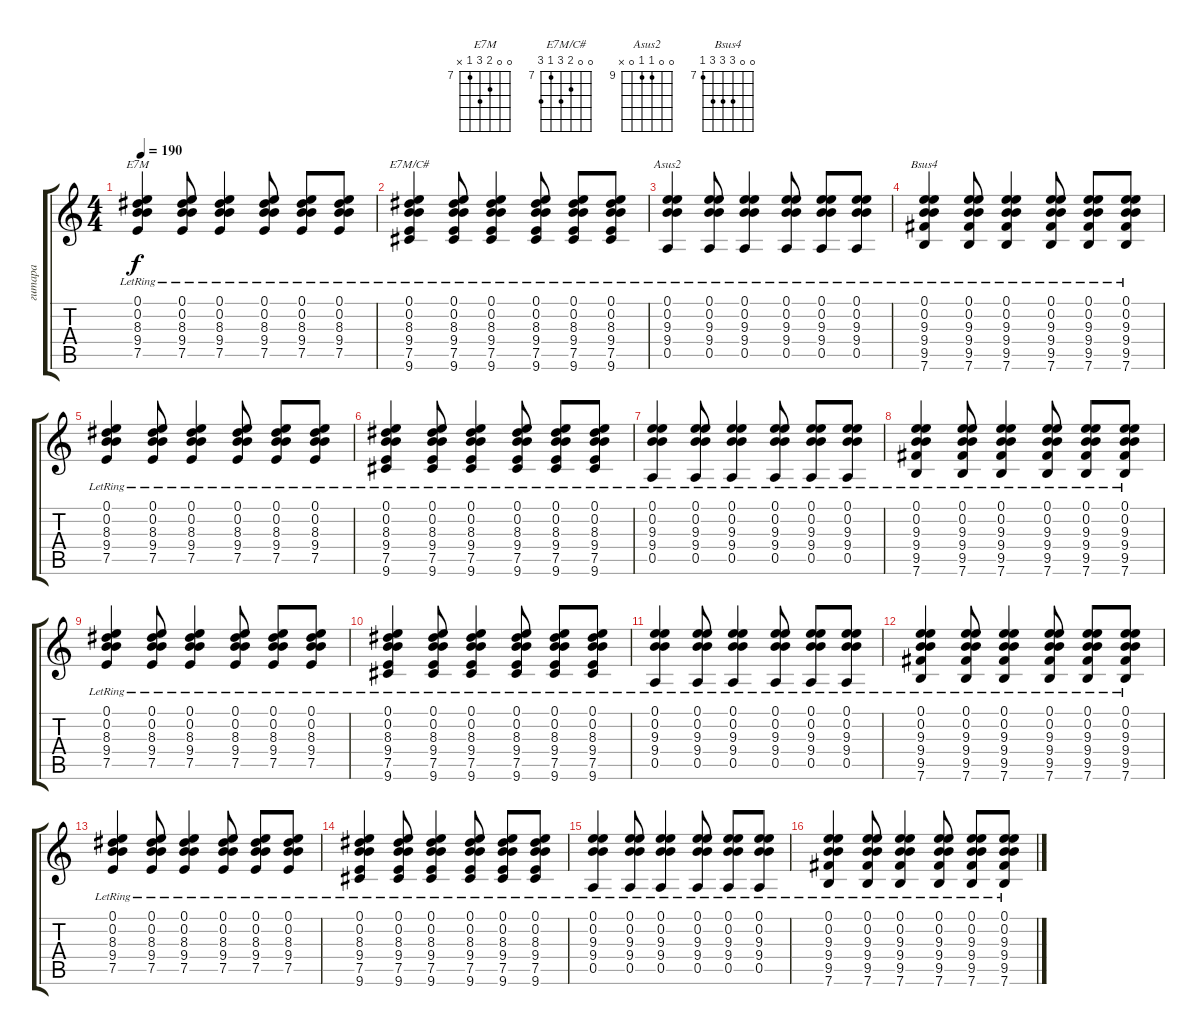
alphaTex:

\track ("гитара" "гитара") {instrument acousticguitarnylon}
\staff {score tabs}
\tuning (E4 B3 G3 D3 A2 E2) {hide}
\chord ("E7M" 0 0 8 9 7 x) {firstfret 7}
\chord ("E7M/C#" 0 0 8 9 7 9) {firstfret 7}
\chord ("Asus2" 0 0 9 9 0 x) {firstfret 9}
\chord ("Bsus4" 0 0 9 9 9 7) {firstfret 7}
\ts (4 4)
\tempo 190
\clef g2
\ks c
(0.1{lr} 0.2{lr} 8.3{lr} 9.4{lr} 7.5{lr}).4{ch "E7M" dy f} (0.1{lr} 0.2{lr} 8.3{lr} 9.4{lr} 7.5{lr}).8 (0.1{lr} 0.2{lr} 8.3{lr} 9.4{lr} 7.5{lr}).4 (0.1{lr} 0.2{lr} 8.3{lr} 9.4{lr} 7.5{lr}).8 (0.1{lr} 0.2{lr} 8.3{lr} 9.4{lr} 7.5{lr}).8 (0.1{lr} 0.2{lr} 8.3{lr} 9.4{lr} 7.5{lr}).8 |
(0.1{lr} 0.2{lr} 8.3{lr} 9.4{lr} 7.5{lr} 9.6{lr}).4{ch "E7M/C#"} (0.1{lr} 0.2{lr} 8.3{lr} 9.4{lr} 7.5{lr} 9.6{lr}).8 (0.1{lr} 0.2{lr} 8.3{lr} 9.4{lr} 7.5{lr} 9.6{lr}).4 (0.1{lr} 0.2{lr} 8.3{lr} 9.4{lr} 7.5{lr} 9.6{lr}).8 (0.1{lr} 0.2{lr} 8.3{lr} 9.4{lr} 7.5{lr} 9.6{lr}).8 (0.1{lr} 0.2{lr} 8.3{lr} 9.4{lr} 7.5{lr} 9.6{lr}).8 |
(0.1{lr} 0.2{lr} 9.3{lr} 9.4{lr} 0.5{lr}).4{ch "Asus2"} (0.1{lr} 0.2{lr} 9.3{lr} 9.4{lr} 0.5{lr}).8 (0.1{lr} 0.2{lr} 9.3{lr} 9.4{lr} 0.5{lr}).4 (0.1{lr} 0.2{lr} 9.3{lr} 9.4{lr} 0.5{lr}).8 (0.1{lr} 0.2{lr} 9.3{lr} 9.4{lr} 0.5{lr}).8 (0.1{lr} 0.2{lr} 9.3{lr} 9.4{lr} 0.5{lr}).8 |
(0.1{lr} 0.2{lr} 9.3{lr} 9.4{lr} 9.5{lr} 7.6{lr}).4{ch "Bsus4"} (0.1{lr} 0.2{lr} 9.3{lr} 9.4{lr} 9.5{lr} 7.6{lr}).8 (0.1{lr} 0.2{lr} 9.3{lr} 9.4{lr} 9.5{lr} 7.6{lr}).4 (0.1{lr} 0.2{lr} 9.3{lr} 9.4{lr} 9.5{lr} 7.6{lr}).8 (0.1{lr} 0.2{lr} 9.3{lr} 9.4{lr} 9.5{lr} 7.6{lr}).8 (0.1{lr} 0.2{lr} 9.3{lr} 9.4{lr} 9.5{lr} 7.6{lr}).8 |
(0.1{lr} 0.2{lr} 8.3{lr} 9.4{lr} 7.5{lr}).4 (0.1{lr} 0.2{lr} 8.3{lr} 9.4{lr} 7.5{lr}).8 (0.1{lr} 0.2{lr} 8.3{lr} 9.4{lr} 7.5{lr}).4 (0.1{lr} 0.2{lr} 8.3{lr} 9.4{lr} 7.5{lr}).8 (0.1{lr} 0.2{lr} 8.3{lr} 9.4{lr} 7.5{lr}).8 (0.1{lr} 0.2{lr} 8.3{lr} 9.4{lr} 7.5{lr}).8 |
(0.1{lr} 0.2{lr} 8.3{lr} 9.4{lr} 7.5{lr} 9.6{lr}).4 (0.1{lr} 0.2{lr} 8.3{lr} 9.4{lr} 7.5{lr} 9.6{lr}).8 (0.1{lr} 0.2{lr} 8.3{lr} 9.4{lr} 7.5{lr} 9.6{lr}).4 (0.1{lr} 0.2{lr} 8.3{lr} 9.4{lr} 7.5{lr} 9.6{lr}).8 (0.1{lr} 0.2{lr} 8.3{lr} 9.4{lr} 7.5{lr} 9.6{lr}).8 (0.1{lr} 0.2{lr} 8.3{lr} 9.4{lr} 7.5{lr} 9.6{lr}).8 |
(0.1{lr} 0.2{lr} 9.3{lr} 9.4{lr} 0.5{lr}).4 (0.1{lr} 0.2{lr} 9.3{lr} 9.4{lr} 0.5{lr}).8 (0.1{lr} 0.2{lr} 9.3{lr} 9.4{lr} 0.5{lr}).4 (0.1{lr} 0.2{lr} 9.3{lr} 9.4{lr} 0.5{lr}).8 (0.1{lr} 0.2{lr} 9.3{lr} 9.4{lr} 0.5{lr}).8 (0.1{lr} 0.2{lr} 9.3{lr} 9.4{lr} 0.5{lr}).8 |
(0.1{lr} 0.2{lr} 9.3{lr} 9.4{lr} 9.5{lr} 7.6{lr}).4 (0.1{lr} 0.2{lr} 9.3{lr} 9.4{lr} 9.5{lr} 7.6{lr}).8 (0.1{lr} 0.2{lr} 9.3{lr} 9.4{lr} 9.5{lr} 7.6{lr}).4 (0.1{lr} 0.2{lr} 9.3{lr} 9.4{lr} 9.5{lr} 7.6{lr}).8 (0.1{lr} 0.2{lr} 9.3{lr} 9.4{lr} 9.5{lr} 7.6{lr}).8 (0.1{lr} 0.2{lr} 9.3{lr} 9.4{lr} 9.5{lr} 7.6{lr}).8 |
(0.1{lr} 0.2{lr} 8.3{lr} 9.4{lr} 7.5{lr}).4 (0.1{lr} 0.2{lr} 8.3{lr} 9.4{lr} 7.5{lr}).8 (0.1{lr} 0.2{lr} 8.3{lr} 9.4{lr} 7.5{lr}).4 (0.1{lr} 0.2{lr} 8.3{lr} 9.4{lr} 7.5{lr}).8 (0.1{lr} 0.2{lr} 8.3{lr} 9.4{lr} 7.5{lr}).8 (0.1{lr} 0.2{lr} 8.3{lr} 9.4{lr} 7.5{lr}).8 |
(0.1{lr} 0.2{lr} 8.3{lr} 9.4{lr} 7.5{lr} 9.6{lr}).4 (0.1{lr} 0.2{lr} 8.3{lr} 9.4{lr} 7.5{lr} 9.6{lr}).8 (0.1{lr} 0.2{lr} 8.3{lr} 9.4{lr} 7.5{lr} 9.6{lr}).4 (0.1{lr} 0.2{lr} 8.3{lr} 9.4{lr} 7.5{lr} 9.6{lr}).8 (0.1{lr} 0.2{lr} 8.3{lr} 9.4{lr} 7.5{lr} 9.6{lr}).8 (0.1{lr} 0.2{lr} 8.3{lr} 9.4{lr} 7.5{lr} 9.6{lr}).8 |
(0.1{lr} 0.2{lr} 9.3{lr} 9.4{lr} 0.5{lr}).4 (0.1{lr} 0.2{lr} 9.3{lr} 9.4{lr} 0.5{lr}).8 (0.1{lr} 0.2{lr} 9.3{lr} 9.4{lr} 0.5{lr}).4 (0.1{lr} 0.2{lr} 9.3{lr} 9.4{lr} 0.5{lr}).8 (0.1{lr} 0.2{lr} 9.3{lr} 9.4{lr} 0.5{lr}).8 (0.1{lr} 0.2{lr} 9.3{lr} 9.4{lr} 0.5{lr}).8 |
(0.1{lr} 0.2{lr} 9.3{lr} 9.4{lr} 9.5{lr} 7.6{lr}).4 (0.1{lr} 0.2{lr} 9.3{lr} 9.4{lr} 9.5{lr} 7.6{lr}).8 (0.1{lr} 0.2{lr} 9.3{lr} 9.4{lr} 9.5{lr} 7.6{lr}).4 (0.1{lr} 0.2{lr} 9.3{lr} 9.4{lr} 9.5{lr} 7.6{lr}).8 (0.1{lr} 0.2{lr} 9.3{lr} 9.4{lr} 9.5{lr} 7.6{lr}).8 (0.1{lr} 0.2{lr} 9.3{lr} 9.4{lr} 9.5{lr} 7.6{lr}).8 |
(0.1{lr} 0.2{lr} 8.3{lr} 9.4{lr} 7.5{lr}).4 (0.1{lr} 0.2{lr} 8.3{lr} 9.4{lr} 7.5{lr}).8 (0.1{lr} 0.2{lr} 8.3{lr} 9.4{lr} 7.5{lr}).4 (0.1{lr} 0.2{lr} 8.3{lr} 9.4{lr} 7.5{lr}).8 (0.1{lr} 0.2{lr} 8.3{lr} 9.4{lr} 7.5{lr}).8 (0.1{lr} 0.2{lr} 8.3{lr} 9.4{lr} 7.5{lr}).8 |
(0.1{lr} 0.2{lr} 8.3{lr} 9.4{lr} 7.5{lr} 9.6{lr}).4 (0.1{lr} 0.2{lr} 8.3{lr} 9.4{lr} 7.5{lr} 9.6{lr}).8 (0.1{lr} 0.2{lr} 8.3{lr} 9.4{lr} 7.5{lr} 9.6{lr}).4 (0.1{lr} 0.2{lr} 8.3{lr} 9.4{lr} 7.5{lr} 9.6{lr}).8 (0.1{lr} 0.2{lr} 8.3{lr} 9.4{lr} 7.5{lr} 9.6{lr}).8 (0.1{lr} 0.2{lr} 8.3{lr} 9.4{lr} 7.5{lr} 9.6{lr}).8 |
(0.1{lr} 0.2{lr} 9.3{lr} 9.4{lr} 0.5{lr}).4 (0.1{lr} 0.2{lr} 9.3{lr} 9.4{lr} 0.5{lr}).8 (0.1{lr} 0.2{lr} 9.3{lr} 9.4{lr} 0.5{lr}).4 (0.1{lr} 0.2{lr} 9.3{lr} 9.4{lr} 0.5{lr}).8 (0.1{lr} 0.2{lr} 9.3{lr} 9.4{lr} 0.5{lr}).8 (0.1{lr} 0.2{lr} 9.3{lr} 9.4{lr} 0.5{lr}).8 |
(0.1{lr} 0.2{lr} 9.3{lr} 9.4{lr} 9.5{lr} 7.6{lr}).4 (0.1{lr} 0.2{lr} 9.3{lr} 9.4{lr} 9.5{lr} 7.6{lr}).8 (0.1{lr} 0.2{lr} 9.3{lr} 9.4{lr} 9.5{lr} 7.6{lr}).4 (0.1{lr} 0.2{lr} 9.3{lr} 9.4{lr} 9.5{lr} 7.6{lr}).8 (0.1{lr} 0.2{lr} 9.3{lr} 9.4{lr} 9.5{lr} 7.6{lr}).8 (0.1{lr} 0.2{lr} 9.3{lr} 9.4{lr} 9.5{lr} 7.6{lr}).8
